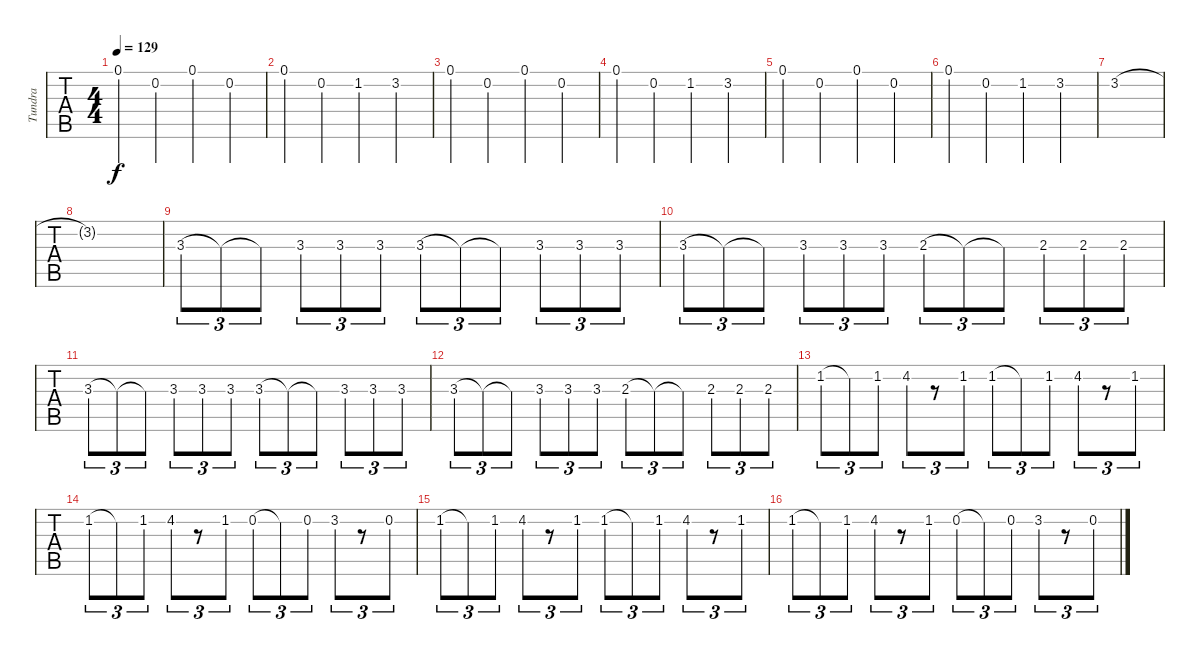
\track ("Tundra" "Tundra") {instrument electricbassfinger}
\staff {tabs}
\tuning (C3 G2 D2 A1 E1 B0) {hide}
\ts (4 4)
\tempo 129
\clef f4
\ks c
0.1.4{dy f} 0.2.4 0.1.4 0.2.4 |
0.1.4 0.2.4 1.2.4 3.2.4 |
0.1.4 0.2.4 0.1.4 0.2.4 |
0.1.4 0.2.4 1.2.4 3.2.4 |
0.1.4 0.2.4 0.1.4 0.2.4 |
0.1.4 0.2.4 1.2.4 3.2.4 |
3.2.1 |
3.2{t}.1 |
3.3.8{tu (3 2) volume 12} 3.3{t}.8{tu (3 2)} 3.3{t}.8{tu (3 2)} 3.3.8{tu (3 2)} 3.3.8{tu (3 2)} 3.3.8{tu (3 2)} 3.3.8{tu (3 2)} 3.3{t}.8{tu (3 2)} 3.3{t}.8{tu (3 2)} 3.3.8{tu (3 2)} 3.3.8{tu (3 2)} 3.3.8{tu (3 2)} |
3.3.8{tu (3 2)} 3.3{t}.8{tu (3 2)} 3.3{t}.8{tu (3 2)} 3.3.8{tu (3 2)} 3.3.8{tu (3 2)} 3.3.8{tu (3 2)} 2.3.8{tu (3 2)} 2.3{t}.8{tu (3 2)} 2.3{t}.8{tu (3 2)} 2.3.8{tu (3 2)} 2.3.8{tu (3 2)} 2.3.8{tu (3 2)} |
3.3.8{tu (3 2)} 3.3{t}.8{tu (3 2)} 3.3{t}.8{tu (3 2)} 3.3.8{tu (3 2)} 3.3.8{tu (3 2)} 3.3.8{tu (3 2)} 3.3.8{tu (3 2)} 3.3{t}.8{tu (3 2)} 3.3{t}.8{tu (3 2)} 3.3.8{tu (3 2)} 3.3.8{tu (3 2)} 3.3.8{tu (3 2)} |
3.3.8{tu (3 2)} 3.3{t}.8{tu (3 2)} 3.3{t}.8{tu (3 2)} 3.3.8{tu (3 2)} 3.3.8{tu (3 2)} 3.3.8{tu (3 2)} 2.3.8{tu (3 2)} 2.3{t}.8{tu (3 2)} 2.3{t}.8{tu (3 2)} 2.3.8{tu (3 2)} 2.3.8{tu (3 2)} 2.3.8{tu (3 2)} |
1.2.8{tu (3 2)} 1.2{t}.8{tu (3 2)} 1.2.8{tu (3 2)} 4.2.8{tu (3 2)} r.8{tu (3 2)} 1.2.8{tu (3 2)} 1.2.8{tu (3 2)} 1.2{t}.8{tu (3 2)} 1.2.8{tu (3 2)} 4.2.8{tu (3 2)} r.8{tu (3 2)} 1.2.8{tu (3 2)} |
1.2.8{tu (3 2)} 1.2{t}.8{tu (3 2)} 1.2.8{tu (3 2)} 4.2.8{tu (3 2)} r.8{tu (3 2)} 1.2.8{tu (3 2)} 0.2.8{tu (3 2)} 0.2{t}.8{tu (3 2)} 0.2.8{tu (3 2)} 3.2.8{tu (3 2)} r.8{tu (3 2)} 0.2.8{tu (3 2)} |
1.2.8{tu (3 2)} 1.2{t}.8{tu (3 2)} 1.2.8{tu (3 2)} 4.2.8{tu (3 2)} r.8{tu (3 2)} 1.2.8{tu (3 2)} 1.2.8{tu (3 2)} 1.2{t}.8{tu (3 2)} 1.2.8{tu (3 2)} 4.2.8{tu (3 2)} r.8{tu (3 2)} 1.2.8{tu (3 2)} |
1.2.8{tu (3 2)} 1.2{t}.8{tu (3 2)} 1.2.8{tu (3 2)} 4.2.8{tu (3 2)} r.8{tu (3 2)} 1.2.8{tu (3 2)} 0.2.8{tu (3 2)} 0.2{t}.8{tu (3 2)} 0.2.8{tu (3 2)} 3.2.8{tu (3 2)} r.8{tu (3 2)} 0.2.8{tu (3 2)}
